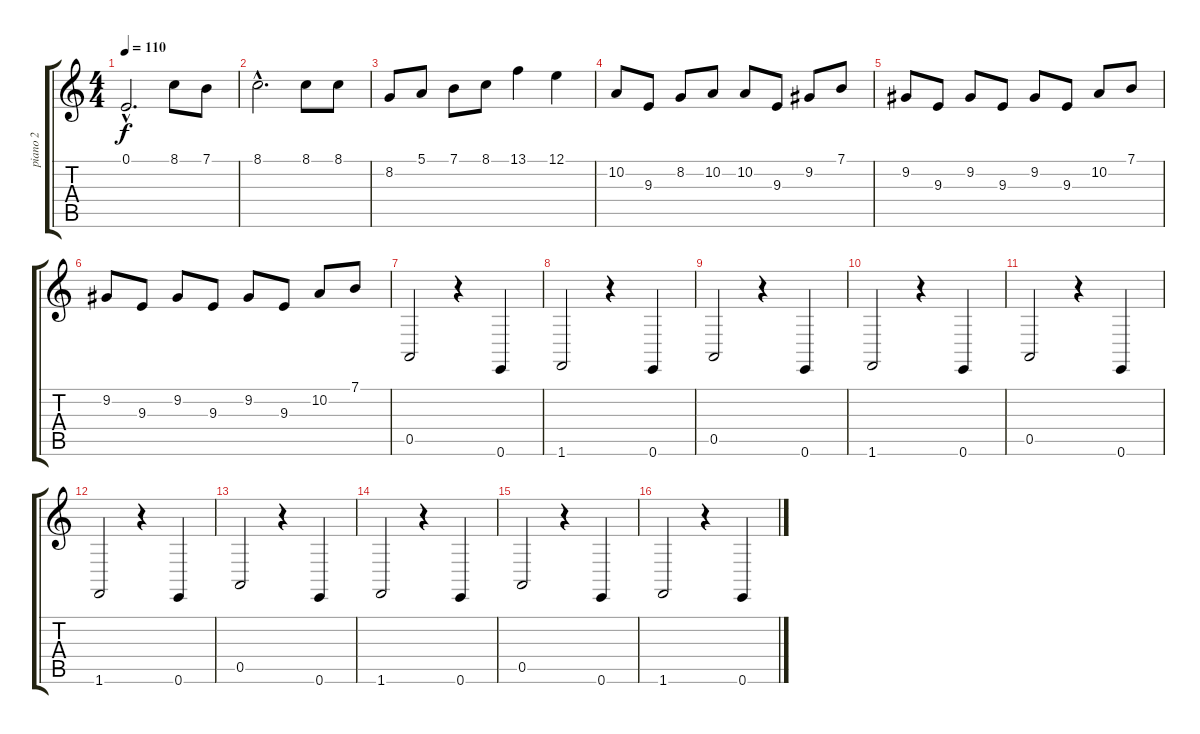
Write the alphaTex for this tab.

\track ("piano 2" "piano 2") {instrument acousticgrandpiano}
\staff {score tabs}
\tuning (E4 B3 G3 D3 A2 E2) {hide}
\ts (4 4)
\tempo 110
\clef g2
\ks c
0.1{hac}.2{d dy f} 8.1.8 7.1.8 |
8.1{hac}.2{d} 8.1.8 8.1.8 |
8.2.8 5.1.8 7.1.8 8.1.8 13.1.4 12.1.4 |
10.2.8 9.3.8 8.2.8 10.2.8 10.2.8 9.3.8 9.2.8 7.1.8 |
9.2.8 9.3.8 9.2.8 9.3.8 9.2.8 9.3.8 10.2.8 7.1.8 |
9.2.8 9.3.8 9.2.8 9.3.8 9.2.8 9.3.8 10.2.8 7.1.8 |
0.5.2 r.4 0.6.4 |
1.6.2 r.4 0.6.4 |
0.5.2 r.4 0.6.4 |
1.6.2 r.4 0.6.4 |
0.5.2{volume 8} r.4 0.6.4 |
1.6.2 r.4 0.6.4 |
0.5.2{volume 7} r.4 0.6.4{volume 6} |
1.6.2{volume 5} r.4 0.6.4{volume 4} |
0.5.2{volume 3} r.4 0.6.4{volume 2} |
1.6.2{volume 2} r.4 0.6.4{volume 0}
